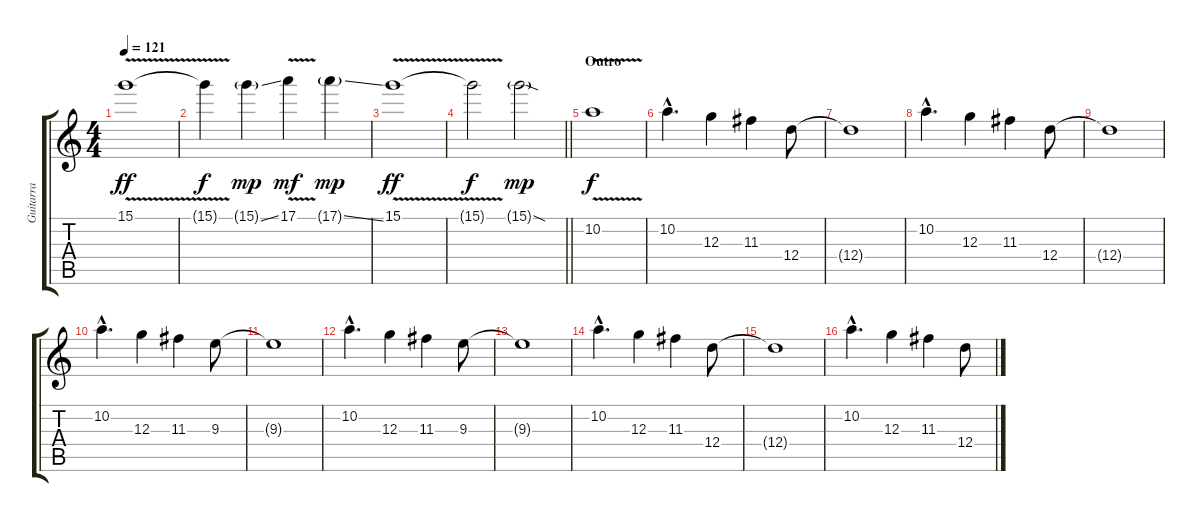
\track ("Guitarra" "Guitarra") {instrument electricguitarclean}
\staff {score tabs}
\tuning (E4 B3 G3 D3 A2 E2) {hide}
\ts (4 4)
\tempo 121
\clef g2
\ks c
15.1{v}.1{dy ff} |
15.1{t}.4{dy f} 15.1{ss g}.4{dy mp} 17.1{v}.4{dy mf} 17.1{ss g}.4{dy mp} |
15.1{v}.1{dy ff} |
\barLineRight lightlight
15.1{t}.2{dy f} 15.1{sod g}.2{dy mp} |
\section ("" "Outro")
10.2{v}.1{dy f} |
10.2{hac}.4{d} 12.3.4 11.3.4 12.4.8 |
12.4{t}.1 |
10.2{hac}.4{d} 12.3.4 11.3.4 12.4.8 |
12.4{t}.1 |
10.2{hac}.4{d} 12.3.4 11.3.4 9.3.8 |
9.3{t}.1 |
10.2{hac}.4{d} 12.3.4 11.3.4 9.3.8 |
9.3{t}.1 |
10.2{hac}.4{d} 12.3.4 11.3.4 12.4.8 |
12.4{t}.1 |
10.2{hac}.4{d} 12.3.4 11.3.4 12.4.8
